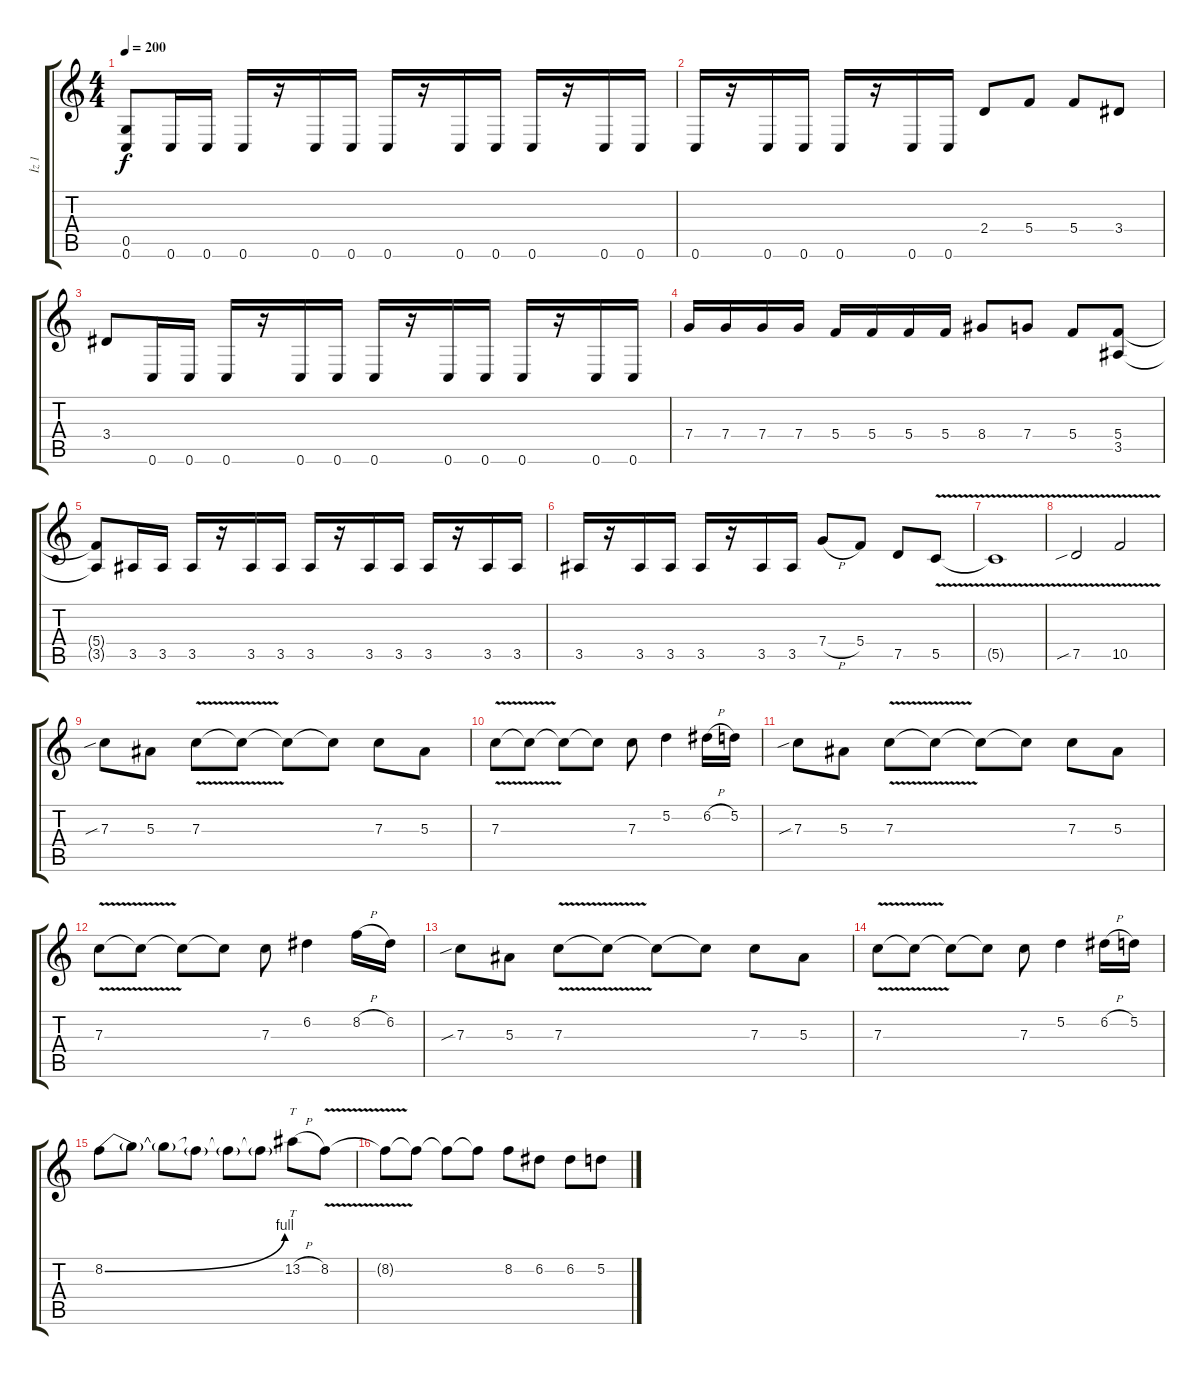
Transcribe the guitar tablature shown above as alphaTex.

\track ("İz 1" "İz 1") {instrument distortionguitar}
\staff {score tabs}
\tuning (D4 A3 F3 C3 G2 C2) {hide}
\ts (4 4)
\tempo 200
\clef g2
\ks c
(0.5 0.6).8{dy f} 0.6.16 0.6.16 0.6.16 r.16 0.6.16 0.6.16 0.6.16 r.16 0.6.16 0.6.16 0.6.16 r.16 0.6.16 0.6.16 |
0.6.16 r.16 0.6.16 0.6.16 0.6.16 r.16 0.6.16 0.6.16 2.4.8 5.4.8 5.4.8 3.4.8 |
3.4.8 0.6.16 0.6.16 0.6.16 r.16 0.6.16 0.6.16 0.6.16 r.16 0.6.16 0.6.16 0.6.16 r.16 0.6.16 0.6.16 |
7.4.16 7.4.16 7.4.16 7.4.16 5.4.16 5.4.16 5.4.16 5.4.16 8.4.8 7.4.8 5.4.8 (5.4 3.5).8 |
(5.4{t} 3.5{t}).8 3.5.16 3.5.16 3.5.16 r.16 3.5.16 3.5.16 3.5.16 r.16 3.5.16 3.5.16 3.5.16 r.16 3.5.16 3.5.16 |
3.5.16 r.16 3.5.16 3.5.16 3.5.16 r.16 3.5.16 3.5.16 7.4{h}.8 5.4.8 7.5.8 5.5{v}.8 |
5.5{t}.1 |
7.5{v sib}.2 10.5{v}.2 |
7.3{sib}.8 5.3.8 7.3{v}.8 7.3{t}.8 7.3{t}.8 7.3{t}.8 7.3.8 5.3.8 |
7.3{v}.8 7.3{t}.8 7.3{t}.8 7.3{t}.8 7.3.8 5.2.4 6.2{h}.16 5.2.16 |
7.3{sib}.8 5.3.8 7.3{v}.8 7.3{t}.8 7.3{t}.8 7.3{t}.8 7.3.8 5.3.8 |
7.3{v}.8 7.3{t}.8 7.3{t}.8 7.3{t}.8 7.3.8 6.2.4 8.2{h}.16 6.2.16 |
7.3{sib}.8 5.3.8 7.3{v}.8 7.3{t}.8 7.3{t}.8 7.3{t}.8 7.3.8 5.3.8 |
7.3{v}.8 7.3{t}.8 7.3{t}.8 7.3{t}.8 7.3.8 5.2.4 6.2{h}.16 5.2.16 |
8.2{be (bend 0 0 60 4)}.8 8.2{t}.8 8.2{t}.8 8.2{t}.8 8.2{t}.8 8.2{t}.8 13.2{h}.8{tt} 8.2{v}.8 |
8.2{t}.8 8.2{t}.8 8.2{t}.8 8.2{t}.8 8.2.8 6.2.8 6.2.8 5.2.8
